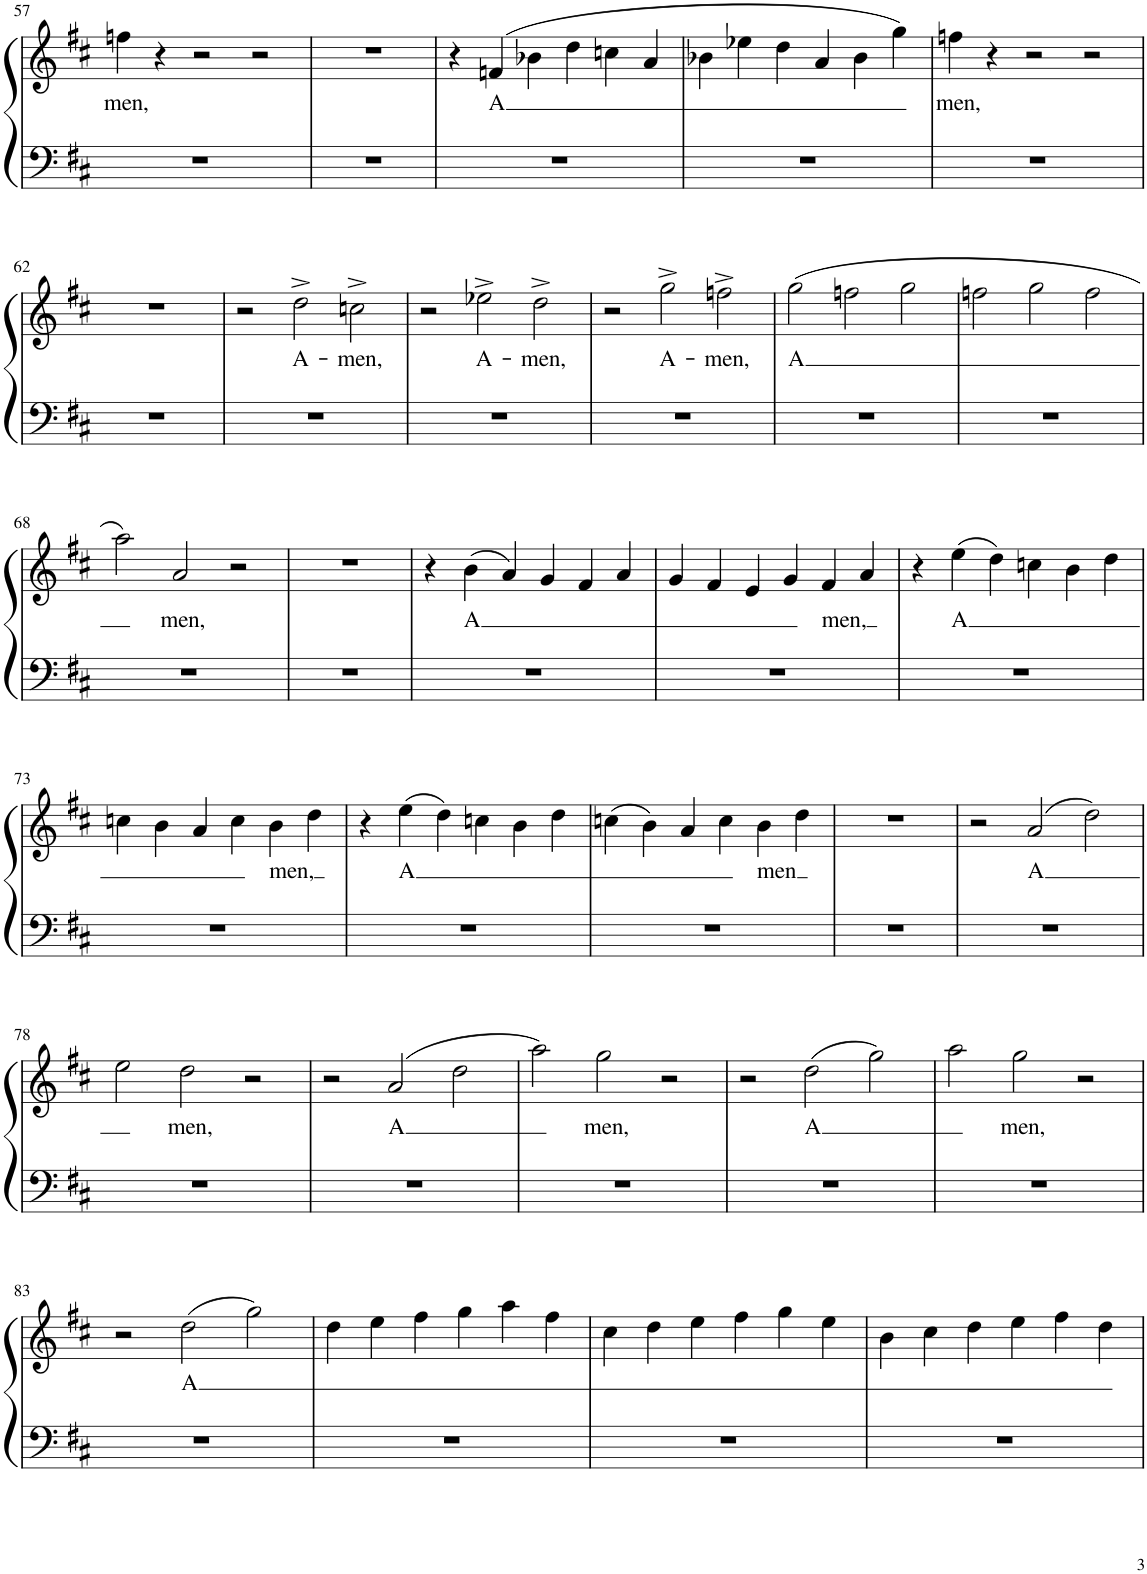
**kern	**kern	**text
*part1	*part1	*part1
*staff2	*staff1	*staff1
*I"Piano	*	*
*I'Pno.	*	*
!!LO:PB:g=z
*clefF4	*clefG2	*
*k[f#c#]	*k[f#c#]	*
*M3/2	*M3/2	*
=57	=57	=57
!	!	!LO:LY:b
1.r	4ffn\	men,
.	4r	.
.	2r	.
.	2r	.
=58	=58	=58
1.r	1.r	.
=59	=59	=59
1.r	4r	.
!	!	!LO:LY:b
.	(4fn/	A
.	4b-X\	.
.	4dd\	.
.	4ccn\	.
.	4a/	.
=60	=60	=60
1.r	4b-X\	.
.	4ee-X\	.
.	4dd\	.
.	4a/	.
.	4b-\	.
.	4gg\)	.
=61	=61	=61
!	!	!LO:LY:b
1.r	4ffn\	men,
.	4r	.
.	2r	.
.	2r	.
!!LO:LB:g=z
=62	=62	=62
1.r	1.r	.
=63	=63	=63
1.r	2r	.
!	!	!LO:LY:b
.	2dd^\	A-
!	!	!LO:LY:b
.	2ccn^\	-men,
=64	=64	=64
1.r	2r	.
!	!	!LO:LY:b
.	2ee-X^\	A-
!	!	!LO:LY:b
.	2dd^\	-men,
=65	=65	=65
1.r	2r	.
!	!	!LO:LY:b
.	2gg^\	A-
!	!	!LO:LY:b
.	2ffn^\	-men,
=66	=66	=66
!	!	!LO:LY:b
1.r	(2gg\	A
.	2ffn\	.
.	2gg\	.
=67	=67	=67
1.r	2ffn\	.
.	2gg\	.
.	2ff\	.
!!LO:LB:g=z
=68	=68	=68
1.r	2aa\)	.
!	!	!LO:LY:b
.	2a/	men,
.	2r	.
=69	=69	=69
1.r	1.r	.
=70	=70	=70
1.r	4r	.
!	!	!LO:LY:b
.	(4b\	A
.	4a/)	.
.	4g/	.
.	4f#/	.
.	4a/	.
=71	=71	=71
1.r	4g/	.
.	4f#/	.
.	4e/	.
.	4g/	.
!	!	!LO:LY:b
.	4f#/	men,
.	4a/	.
=72	=72	=72
1.r	4r	.
!	!	!LO:LY:b
.	(4ee\	A
.	4dd\)	.
.	4ccn\	.
.	4b\	.
.	4dd\	.
!!LO:LB:g=z
=73	=73	=73
1.r	4ccn\	.
.	4b\	.
.	4a/	.
.	4cc\	.
!	!	!LO:LY:b
.	4b\	men,
.	4dd\	.
=74	=74	=74
1.r	4r	.
!	!	!LO:LY:b
.	(4ee\	A
.	4dd\)	.
.	4ccn\	.
.	4b\	.
.	4dd\	.
=75	=75	=75
1.r	(4ccn\	.
.	4b\)	.
.	4a/	.
.	4cc\	.
!	!	!LO:LY:b
.	4b\	men
.	4dd\	.
=76	=76	=76
1.r	1.r	.
=77	=77	=77
1.r	2r	.
!	!	!LO:LY:b
.	(2a/	A
.	2dd\)	.
!!LO:LB:g=z
=78	=78	=78
1.r	2ee\	.
!	!	!LO:LY:b
.	2dd\	men,
.	2r	.
=79	=79	=79
1.r	2r	.
!	!	!LO:LY:b
.	(2a/	A
.	2dd\	.
=80	=80	=80
1.r	2aa\)	.
!	!	!LO:LY:b
.	2gg\	men,
.	2r	.
=81	=81	=81
1.r	2r	.
!	!	!LO:LY:b
.	(2dd\	A
.	2gg\)	.
=82	=82	=82
1.r	2aa\	.
!	!	!LO:LY:b
.	2gg\	men,
.	2r	.
!!LO:LB:g=z
=83	=83	=83
1.r	2r	.
!	!	!LO:LY:b
.	(2dd\	A
.	2gg\)	.
=84	=84	=84
1.r	4dd\	.
.	4ee\	.
.	4ff#\	.
.	4gg\	.
.	4aa\	.
.	4ff#\	.
=85	=85	=85
1.r	4cc#\	.
.	4dd\	.
.	4ee\	.
.	4ff#\	.
.	4gg\	.
.	4ee\	.
=86	=86	=86
1.r	4b\	.
.	4cc#\	.
.	4dd\	.
.	4ee\	.
.	4ff#\	.
.	4dd\	.
=	=	=
*-	*-	*-
